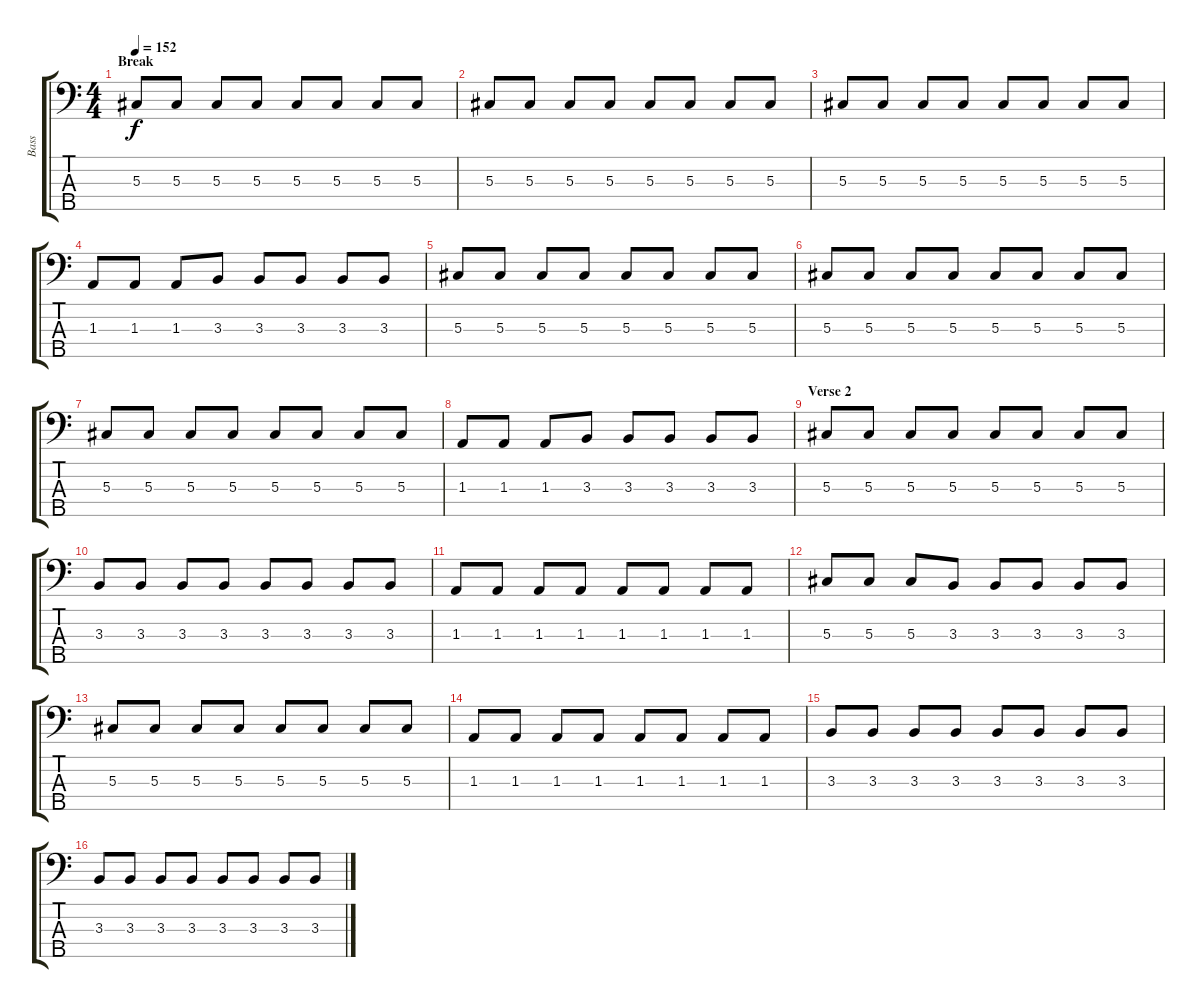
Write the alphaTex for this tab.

\track ("Bass" "Bass") {instrument electricbasspick}
\staff {score tabs}
\tuning (Gb2 Db2 Ab1 Eb1 Bb0) {hide}
\ts (4 4)
\section ("" "Break")
\tempo 152
\clef f4
\ks c
5.3.8{dy f} 5.3.8 5.3.8 5.3.8 5.3.8 5.3.8 5.3.8 5.3.8 |
5.3.8 5.3.8 5.3.8 5.3.8 5.3.8 5.3.8 5.3.8 5.3.8 |
5.3.8 5.3.8 5.3.8 5.3.8 5.3.8 5.3.8 5.3.8 5.3.8 |
1.3.8 1.3.8 1.3.8 3.3.8 3.3.8 3.3.8 3.3.8 3.3.8 |
5.3.8 5.3.8 5.3.8 5.3.8 5.3.8 5.3.8 5.3.8 5.3.8 |
5.3.8 5.3.8 5.3.8 5.3.8 5.3.8 5.3.8 5.3.8 5.3.8 |
5.3.8 5.3.8 5.3.8 5.3.8 5.3.8 5.3.8 5.3.8 5.3.8 |
1.3.8 1.3.8 1.3.8 3.3.8 3.3.8 3.3.8 3.3.8 3.3.8 |
\section ("" "Verse 2")
5.3.8 5.3.8 5.3.8 5.3.8 5.3.8 5.3.8 5.3.8 5.3.8 |
3.3.8 3.3.8 3.3.8 3.3.8 3.3.8 3.3.8 3.3.8 3.3.8 |
1.3.8 1.3.8 1.3.8 1.3.8 1.3.8 1.3.8 1.3.8 1.3.8 |
5.3.8 5.3.8 5.3.8 3.3.8 3.3.8 3.3.8 3.3.8 3.3.8 |
5.3.8 5.3.8 5.3.8 5.3.8 5.3.8 5.3.8 5.3.8 5.3.8 |
1.3.8 1.3.8 1.3.8 1.3.8 1.3.8 1.3.8 1.3.8 1.3.8 |
3.3.8 3.3.8 3.3.8 3.3.8 3.3.8 3.3.8 3.3.8 3.3.8 |
3.3.8 3.3.8 3.3.8 3.3.8 3.3.8 3.3.8 3.3.8 3.3.8
